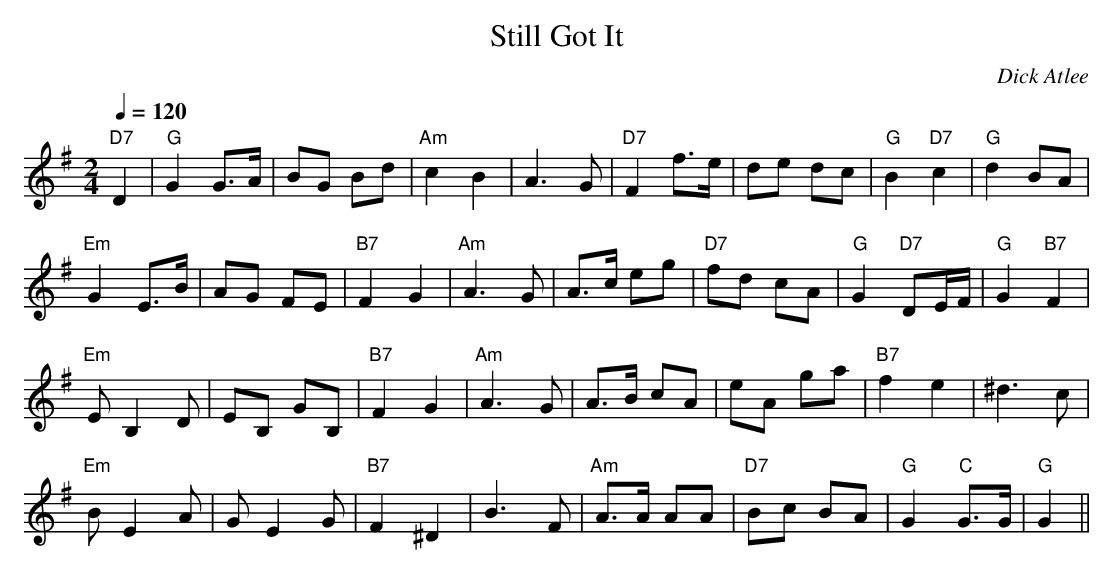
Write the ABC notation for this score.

X:1
T:Still Got It
M:2/4
L:1/8
Q:1/4=120
C:Dick Atlee
K:G
"D7" D2 | "G" G2 G>A | BG Bd | "Am" c2 B2 | A3 G |
"D7" F2 f>e | de dc | "G" B2 "D7" c2 | "G" d2 BA | !
"Em" G2 E>B | AG FE | "B7" F2 G2 | "Am" A3 G |
A>c eg | "D7" fd cA | "G" G2 "D7" DE/F/| "G" G2 "B7" F2 | !
"Em" E B,2 D | EB, GB, | "B7" F2 G2 | "Am" A3 G |
A>B cA | eA ga | "B7" f2 e2 | ^d3 c | !
"Em" B E2 A | G E2 G | "B7" F2 ^D2 | B3 F |
"Am" A>A AA | "D7" Bc BA | "G" G2 "C" G>G | "G" G2 ||
